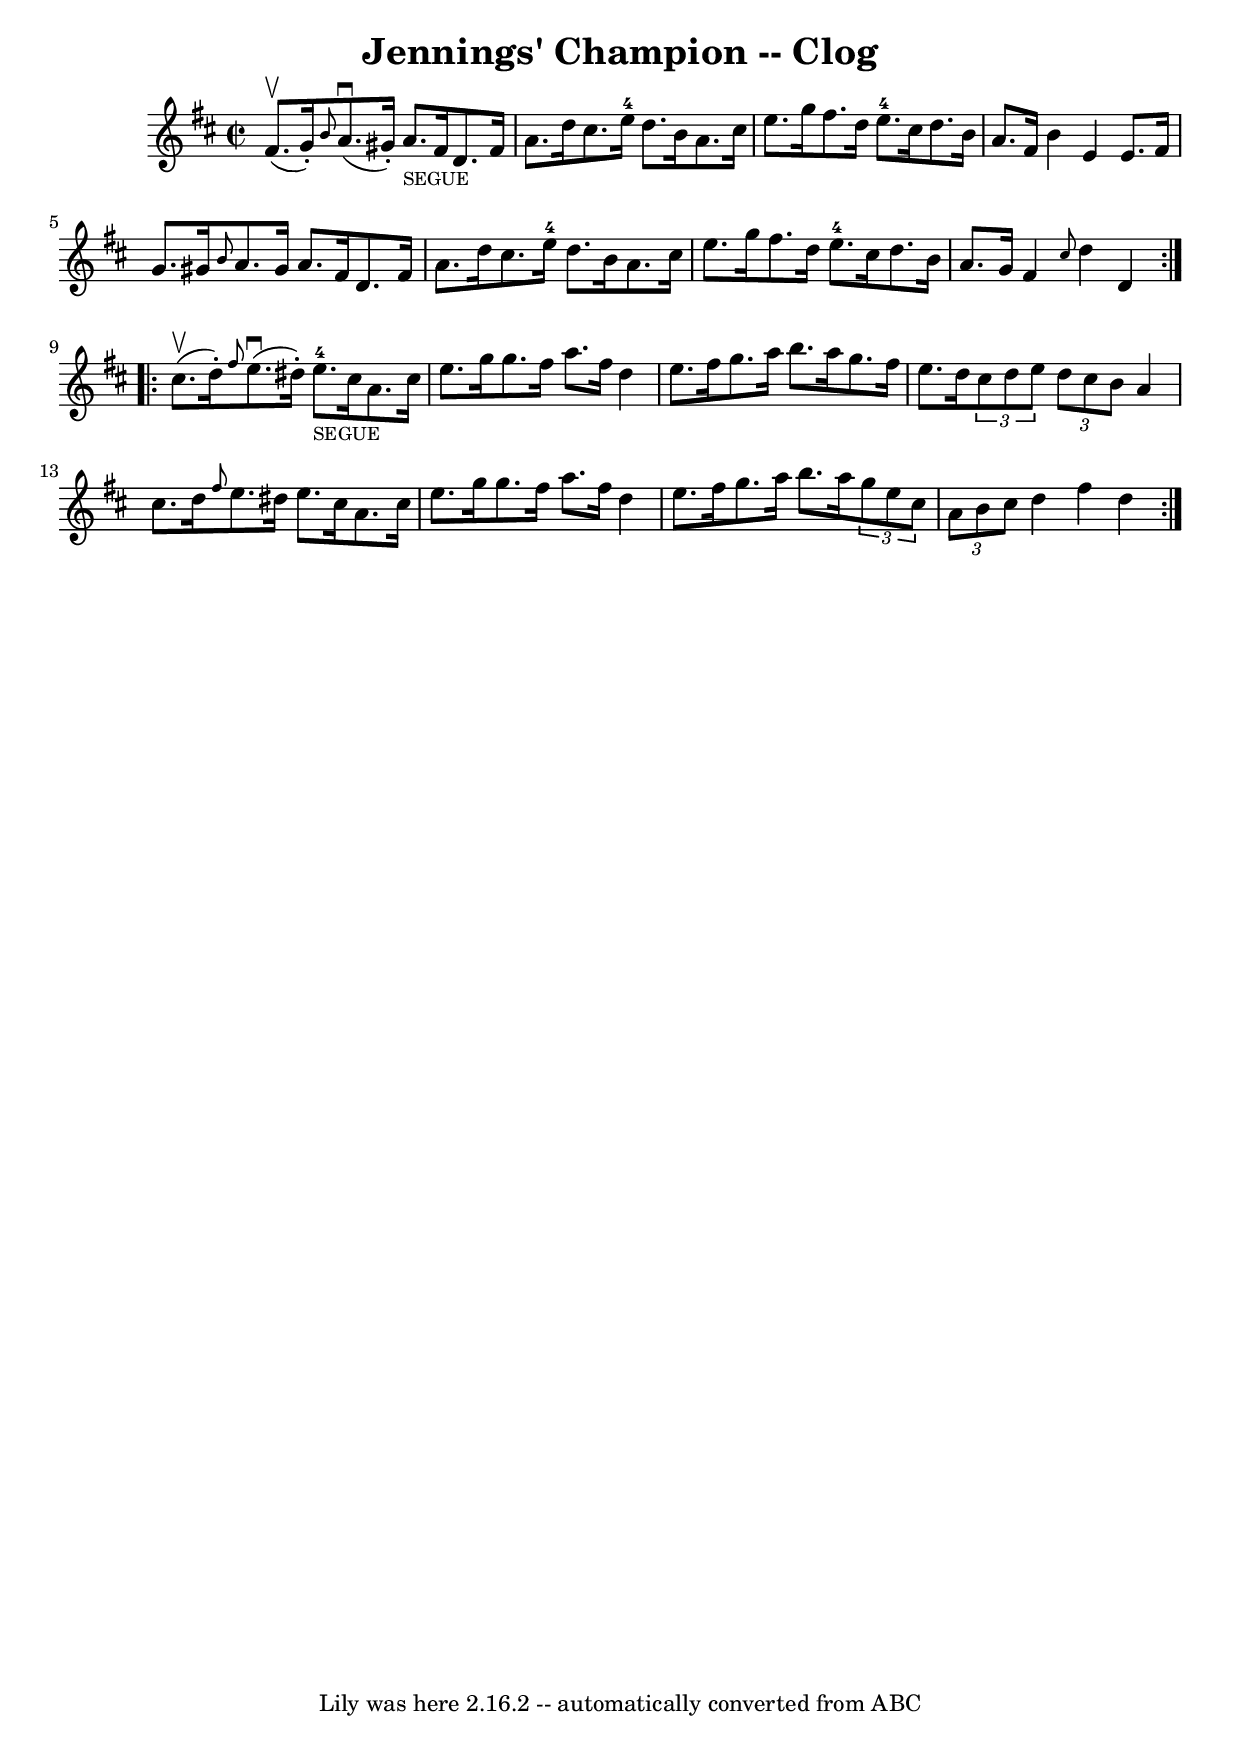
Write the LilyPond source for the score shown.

\version "2.16.2"
\include "Mammoth.ily"
\header {
  %% book = "Ryan's Mammoth Collection"
 crossRefNumber = "1"
 footnotes = "\\\\158 944"
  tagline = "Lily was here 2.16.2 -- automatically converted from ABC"
  title = "Jennings' Champion -- Clog"

}
voicedefault =  {



  \repeat volta 2 {

    \override Staff.TimeSignature #'style = #'C
    \time 2/2 
    \key d \major fis'8.^\upbow(g'16-.)  |
    \grace {   
 b'8  
    } a'8.^\downbow(gis'16-.) a'8._\segue fis'16 d'8. fis'16 a'8. d''16     |
 cis''8. e''16-4 d''8. b'16 a'8. cis''16 e''8. g''16     |
 fis''8. d''16 e''8.-4 cis''16 d''8. b'16 a'8. fis'16    |
 b'4 e'4 e'8. fis'16 g'8. gis'16     |
    \grace { b'8  
	   } a'8. gis'16 a'8. fis'16 d'8. fis'16 a'8. d''16     |
 cis''8. e''16-4 d''8. b'16 a'8. cis''16 e''8. g''16      |
 fis''8. d''16 e''8.-4 cis''16 d''8. b'16 a'8. g'16     |
 fis'4  \grace { cis''8  
		  } d''4 d'4  
  }     

  \repeat volta 2 { cis''8.^\upbow(d''16-.)  |
    \grace {    
 fis''8  
    } e''8.^\downbow(dis''16-.) e''8.-4_\segue cis''16 a'8. cis''16 e''8. g''16     |
 g''8. fis''16 a''8. fis''16 d''4 e''8. fis''16     |
 g''8. a''16 b''8. a''16 g''8. fis''16 e''8. d''16     |
    \times 2/3 { cis''8 
		 d''8 e''8  
	       }   \times 2/3 { d''8 cis''8 b'8  
			      } a'4 cis''8. d''16     |
    \grace { fis''8  
	   } e''8. dis''16 e''8. cis''16 a'8. cis''16 e''8. g''16     |
 g''8. fis''16 a''8. fis''16 d''4 e''8. fis''16     |
 g''8. a''16    
 b''8. a''16    \times 2/3 { g''8 e''8 cis''8  
			      }   \times 2/3 { a'8 
					 b'8 cis''8   					     }    |
 d''4 fis''4 d''4  
  }   

}

\score{
  <<

    \context Staff="default"
    {
      \voicedefault 
      
    }

  >>
  \layout {
    
  }
  \midi {
  }

}
